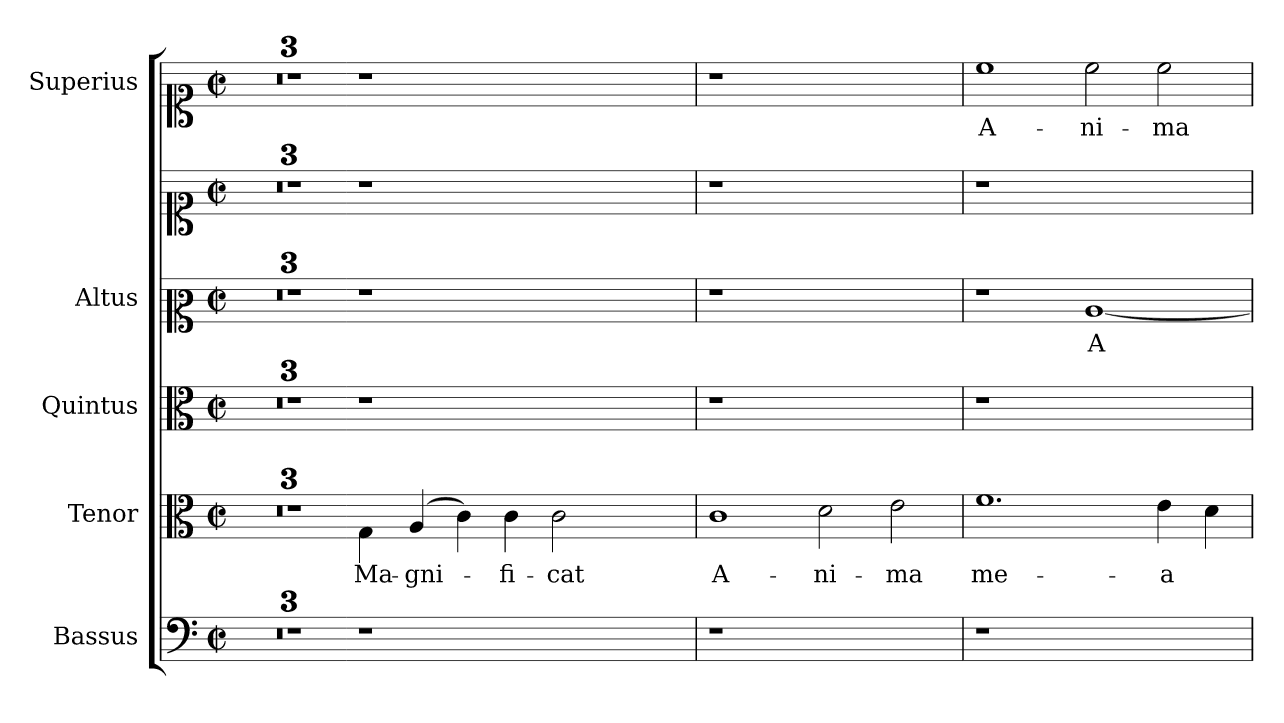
**kern	**kern	**text	**kern	**kern	**text	**kern	**kern	**text
*part6	*part5	*part5	*part4	*part3	*part3	*part2	*part1	*part1
*staff6	*staff5	*staff5	*staff4	*staff3	*staff3	*staff2	*staff1	*staff1
*I"Bassus	*I"Tenor	*	*I"Quintus	*I"Altus	*	*	*I"Superius	*
*I'B	*I'T	*	*I'Q	*I'A	*	*	*I'S	*
*clefF4	*clefC3	*	*clefC3	*clefC2	*	*clefC1	*clefC1	*
*k[]	*k[]	*	*k[]	*k[]	*	*k[]	*k[]	*
*C:	*C:	*	*C:	*C:	*	*C:	*C:	*
*M2/2	*M2/2	*	*M2/2	*M2/2	*	*M2/2	*M2/2	*
*met(c|)	*met(c|)	*	*met(c|)	*met(c|)	*	*met(c|)	*met(c|)	*
=1	=1	=1	=1	=1	=1	=1	=1	=1
1ryy	1ryy	.	1r	1ryy	.	1r	1ryy	.
=2	=2	=2	=2	=2	=2	=2	=2	=2
1r	1r	.	1r	1r	.	1r	1r	.
=3	=3	=3	=3	=3	=3	=3	=3	=3
*	*clefGv2	*	*clefGv2	*clefG2	*	*clefG2	*clefG2	*
1ryy	1ryy	.	1r	1ryy	.	1r	1ryy	.
=3X1-	=3X1-	=3X1-	=3X1-	=3X1-	=3X1-	=3X1-	=3X1-	=3X1-
!	!LO:N:head=solid	!LO:LY:b	!	!	!	!	!	!
1r	4G\	Ma-	1r	1r	.	1r	1r	.
!	!LO:N:head=solid	!LO:LY:b	!	!	!	!	!	!
.	(>4A/	-gni-	.	.	.	.	.	.
!	!LO:N:head=solid	!	!	!	!	!	!	!
.	4c\)	.	.	.	.	.	.	.
!	!LO:N:head=solid	!LO:LY:b	!	!	!	!	!	!
.	4c\	-fi-	.	.	.	.	.	.
!	!LO:N:head=open	!LO:LY:b	!	!	!	!	!	!
1ryy	2c\	-cat	1ryy	1ryy	.	1ryy	1ryy	.
.	2ryy	.	.	.	.	.	.	.
=4	=4	=4	=4	=4	=4	=4	=4	=4
!	!	!LO:LY:b	!	!	!	!	!	!
1r	1c	A-	1r	1r	.	1r	1r	.
!	!	!LO:LY:b	!	!	!	!	!	!
1ryy	2d\	-ni-	1ryy	1ryy	.	1ryy	1ryy	.
!	!	!LO:LY:b	!	!	!	!	!	!
.	2e\	-ma	.	.	.	.	.	.
=5	=5	=5	=5	=5	=5	=5	=5	=5
!	!	!LO:LY:b	!	!	!	!	!	!LO:LY:b
1r	1.f	me-	1r	1r	.	1r	1cc	A-
!	!	!	!	!	!LO:LY:b	!	!	!LO:LY:b
1ryy	.	.	1ryy	[1c	A-	1ryy	2cc\	-ni-
!	!	!LO:LY:b	!	!	!	!	!	!LO:LY:b
.	4e\	-a	.	.	.	.	2cc\	-ma
.	4d\	.	.	.	.	.	.	.
=	=	=	=	=	=	=	=	=
*-	*-	*-	*-	*-	*-	*-	*-	*-
